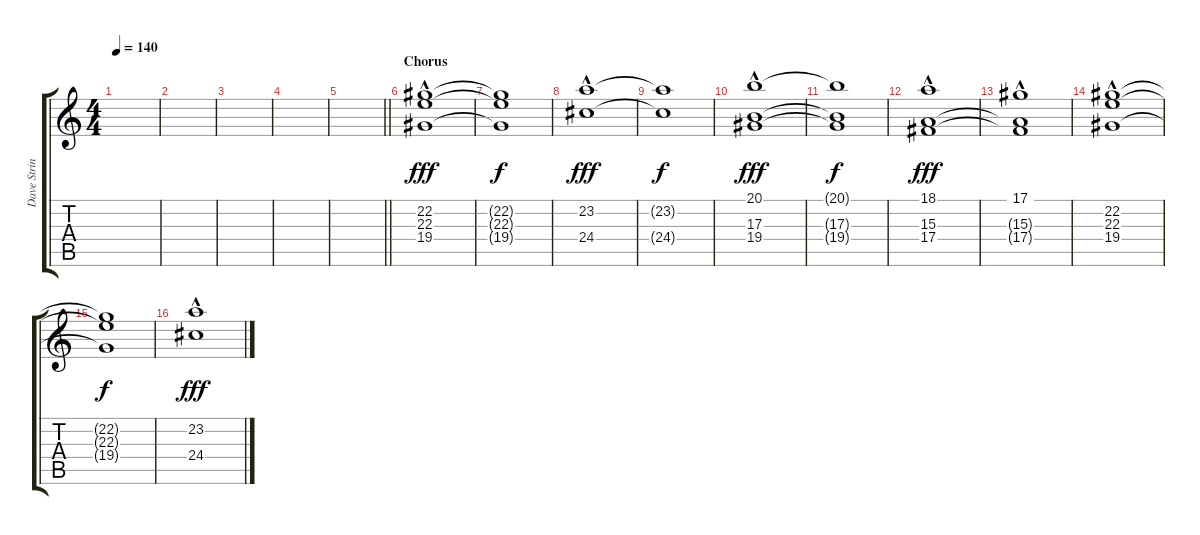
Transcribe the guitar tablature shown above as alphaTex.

\track ("Dave Strings" "Dave Strin") {instrument stringensemble2}
\staff {score tabs}
\tuning (Eb4 Bb3 Gb3 Db3 Ab2 Db2) {hide}
\ts (4 4)
\tempo 140
\clef g2
\ks c
|
|
|
|
\barLineRight lightlight
|
\section ("" "Chorus")
(22.2{hac} 22.3{hac} 19.4{hac}).1{dy fff} |
(22.2{t} 22.3{t} 19.4{t}).1{dy f} |
(23.2{hac} 24.4{hac}).1{dy fff} |
(23.2{t} 24.4{t}).1{dy f} |
(20.1{hac} 17.3{hac} 19.4{hac}).1{dy fff} |
(20.1{t} 17.3{t} 19.4{t}).1{dy f} |
(18.1{hac} 15.3{hac} 17.4{hac}).1{dy fff} |
(17.1{hac} 15.3{t} 17.4{t}).1 |
(22.2{hac} 22.3{hac} 19.4{hac}).1 |
(22.2{t} 22.3{t} 19.4{t}).1{dy f} |
(23.2{hac} 24.4{hac}).1{dy fff}
